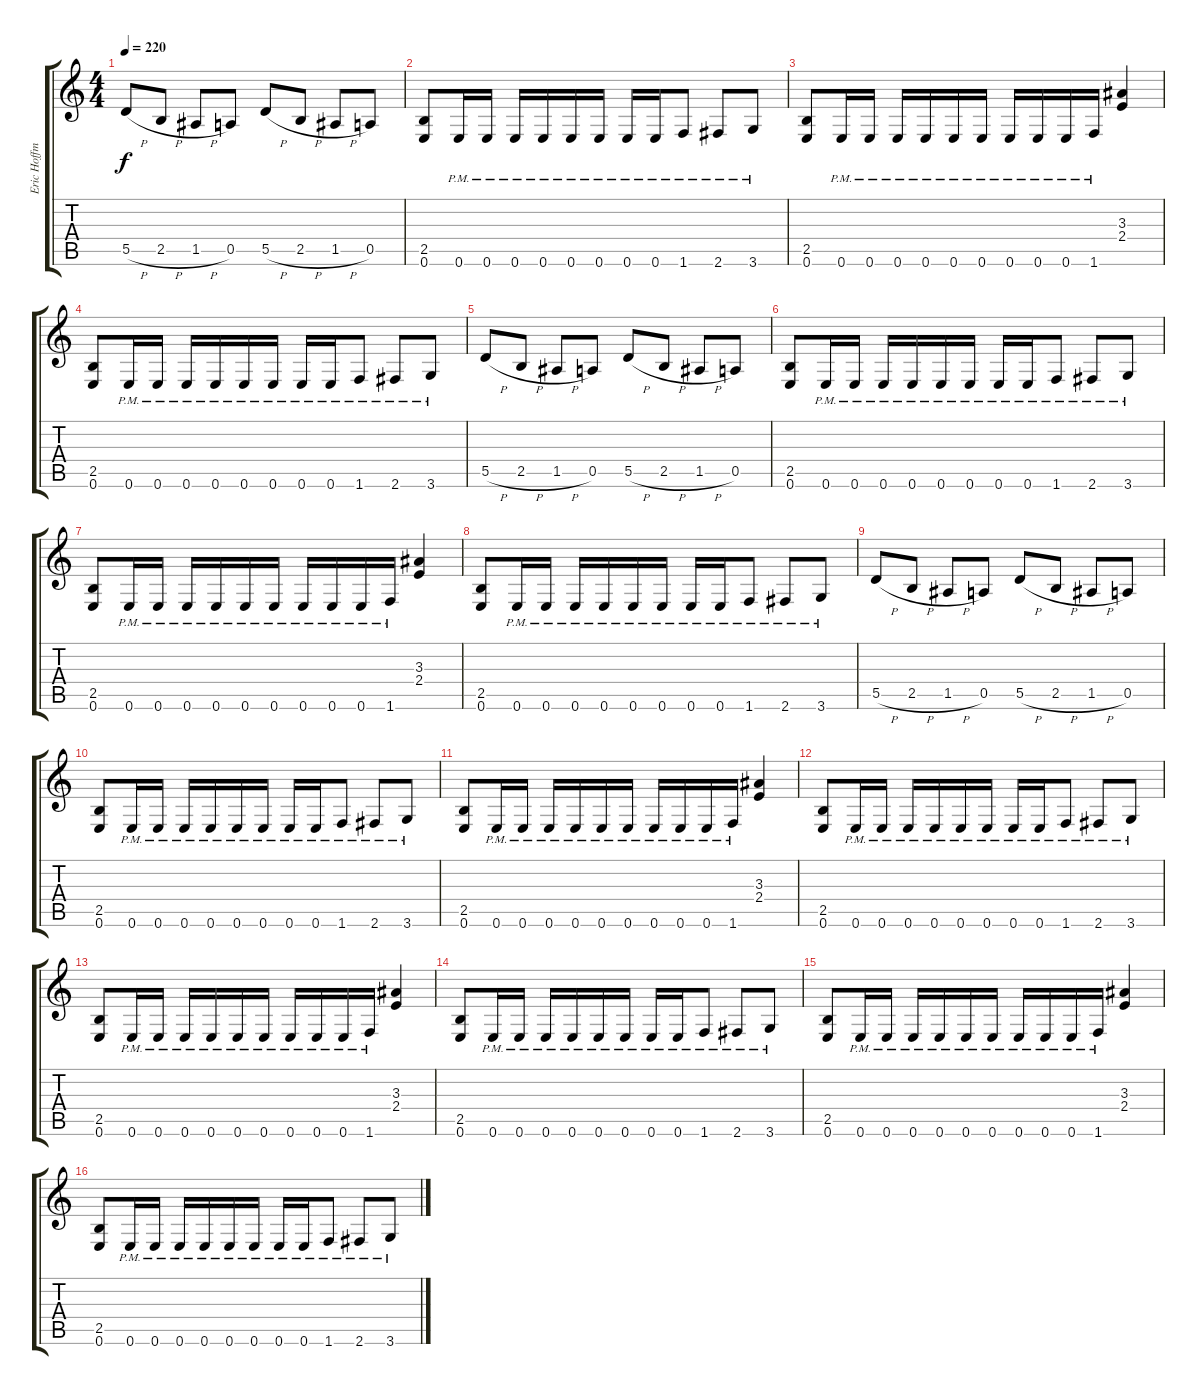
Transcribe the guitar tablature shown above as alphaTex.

\track ("Eric Hoffman" "Eric Hoffm") {instrument distortionguitar}
\staff {score tabs}
\tuning (E4 B3 G3 D3 A2 E2) {hide}
\ts (4 4)
\tempo 220
\clef g2
\ks c
5.5{h}.8{dy f} 2.5{h}.8 1.5{h}.8 0.5.8 5.5{h}.8 2.5{h}.8 1.5{h}.8 0.5.8 |
(2.5 0.6).8 0.6{pm}.16 0.6{pm}.16 0.6{pm}.16 0.6{pm}.16 0.6{pm}.16 0.6{pm}.16 0.6{pm}.16 0.6{pm}.16 1.6{pm}.8 2.6{pm}.8 3.6{pm}.8 |
(2.5 0.6).8 0.6{pm}.16 0.6{pm}.16 0.6{pm}.16 0.6{pm}.16 0.6{pm}.16 0.6{pm}.16 0.6{pm}.16 0.6{pm}.16 0.6{pm}.16 1.6{pm}.16 (3.3 2.4).4 |
(2.5 0.6).8 0.6{pm}.16 0.6{pm}.16 0.6{pm}.16 0.6{pm}.16 0.6{pm}.16 0.6{pm}.16 0.6{pm}.16 0.6{pm}.16 1.6{pm}.8 2.6{pm}.8 3.6{pm}.8 |
5.5{h}.8 2.5{h}.8 1.5{h}.8 0.5.8 5.5{h}.8 2.5{h}.8 1.5{h}.8 0.5.8 |
(2.5 0.6).8 0.6{pm}.16 0.6{pm}.16 0.6{pm}.16 0.6{pm}.16 0.6{pm}.16 0.6{pm}.16 0.6{pm}.16 0.6{pm}.16 1.6{pm}.8 2.6{pm}.8 3.6{pm}.8 |
(2.5 0.6).8 0.6{pm}.16 0.6{pm}.16 0.6{pm}.16 0.6{pm}.16 0.6{pm}.16 0.6{pm}.16 0.6{pm}.16 0.6{pm}.16 0.6{pm}.16 1.6{pm}.16 (3.3 2.4).4 |
(2.5 0.6).8 0.6{pm}.16 0.6{pm}.16 0.6{pm}.16 0.6{pm}.16 0.6{pm}.16 0.6{pm}.16 0.6{pm}.16 0.6{pm}.16 1.6{pm}.8 2.6{pm}.8 3.6{pm}.8 |
5.5{h}.8 2.5{h}.8 1.5{h}.8 0.5.8 5.5{h}.8 2.5{h}.8 1.5{h}.8 0.5.8 |
(2.5 0.6).8 0.6{pm}.16 0.6{pm}.16 0.6{pm}.16 0.6{pm}.16 0.6{pm}.16 0.6{pm}.16 0.6{pm}.16 0.6{pm}.16 1.6{pm}.8 2.6{pm}.8 3.6{pm}.8 |
(2.5 0.6).8 0.6{pm}.16 0.6{pm}.16 0.6{pm}.16 0.6{pm}.16 0.6{pm}.16 0.6{pm}.16 0.6{pm}.16 0.6{pm}.16 0.6{pm}.16 1.6{pm}.16 (3.3 2.4).4 |
(2.5 0.6).8 0.6{pm}.16 0.6{pm}.16 0.6{pm}.16 0.6{pm}.16 0.6{pm}.16 0.6{pm}.16 0.6{pm}.16 0.6{pm}.16 1.6{pm}.8 2.6{pm}.8 3.6{pm}.8 |
(2.5 0.6).8 0.6{pm}.16 0.6{pm}.16 0.6{pm}.16 0.6{pm}.16 0.6{pm}.16 0.6{pm}.16 0.6{pm}.16 0.6{pm}.16 0.6{pm}.16 1.6{pm}.16 (3.3 2.4).4 |
(2.5 0.6).8 0.6{pm}.16 0.6{pm}.16 0.6{pm}.16 0.6{pm}.16 0.6{pm}.16 0.6{pm}.16 0.6{pm}.16 0.6{pm}.16 1.6{pm}.8 2.6{pm}.8 3.6{pm}.8 |
(2.5 0.6).8 0.6{pm}.16 0.6{pm}.16 0.6{pm}.16 0.6{pm}.16 0.6{pm}.16 0.6{pm}.16 0.6{pm}.16 0.6{pm}.16 0.6{pm}.16 1.6{pm}.16 (3.3 2.4).4 |
(2.5 0.6).8 0.6{pm}.16 0.6{pm}.16 0.6{pm}.16 0.6{pm}.16 0.6{pm}.16 0.6{pm}.16 0.6{pm}.16 0.6{pm}.16 1.6{pm}.8 2.6{pm}.8 3.6{pm}.8
